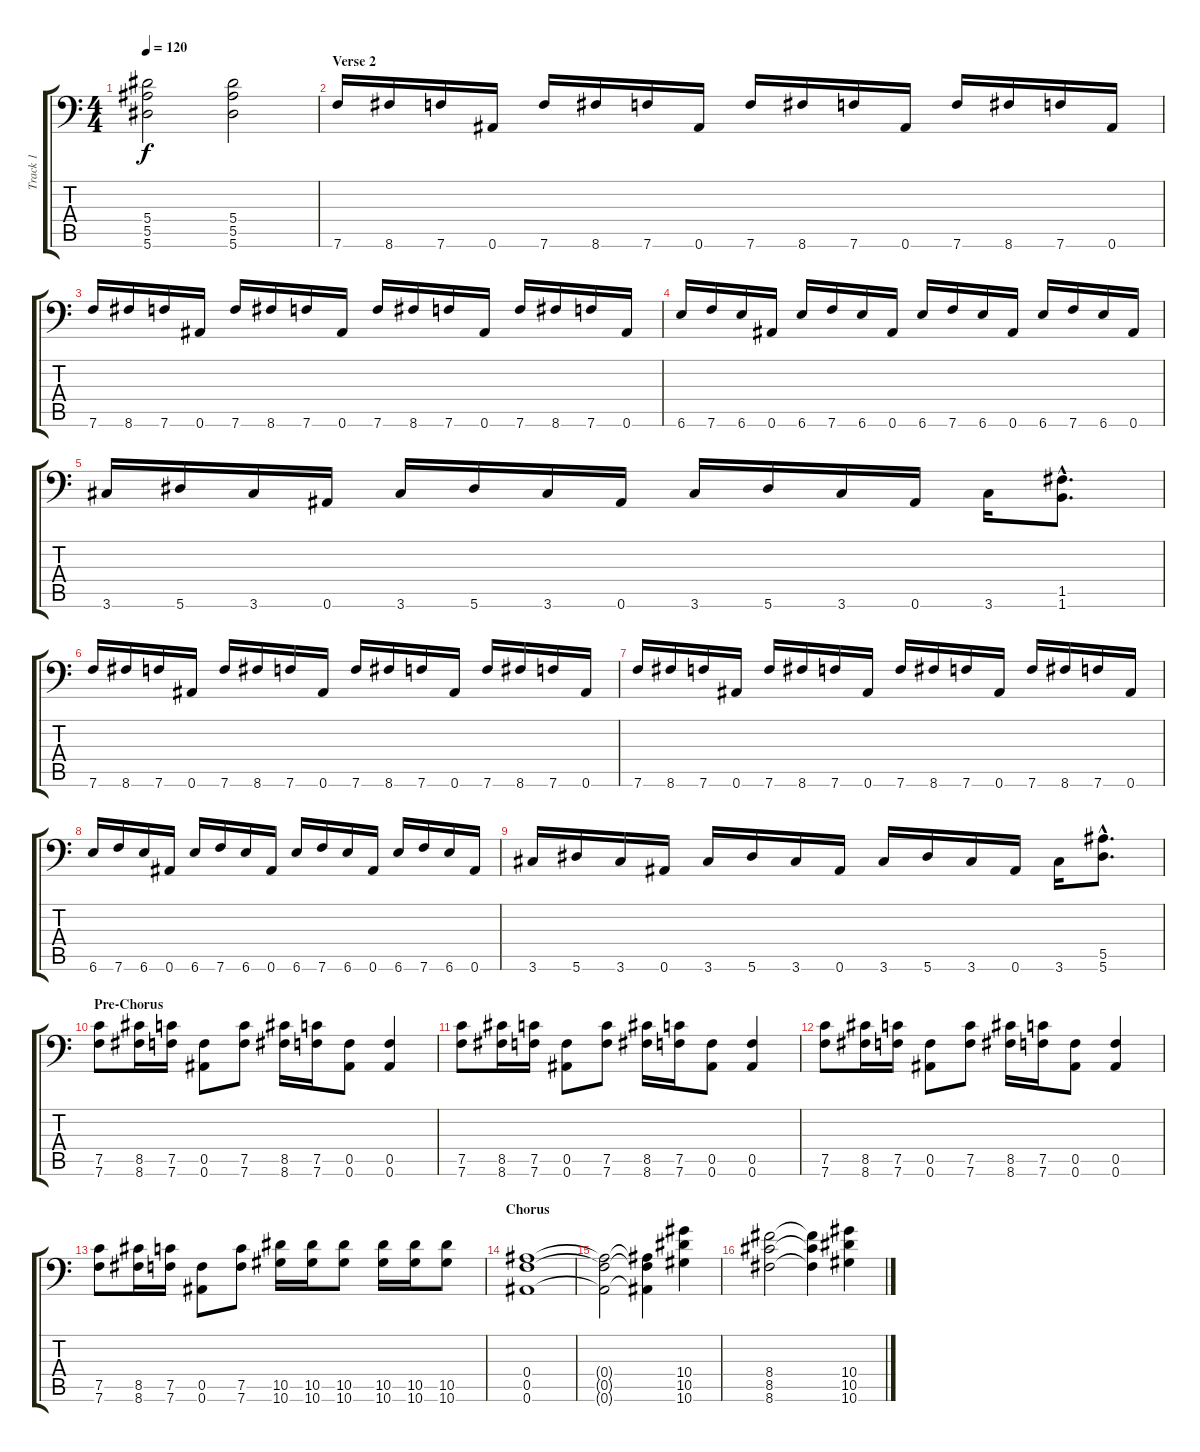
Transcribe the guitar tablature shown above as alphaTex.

\track ("Track 1" "Track 1") {instrument distortionguitar}
\staff {score tabs}
\tuning (C4 G3 Eb3 Bb2 F2 Bb1) {hide}
\ts (4 4)
\tempo 120
\clef f4
\ks c
(5.4 5.5 5.6).2{dy f} (5.4 5.5 5.6).2 |
\section ("" "Verse 2")
7.6.16 8.6.16 7.6.16 0.6.16 7.6.16 8.6.16 7.6.16 0.6.16 7.6.16 8.6.16 7.6.16 0.6.16 7.6.16 8.6.16 7.6.16 0.6.16 |
7.6.16 8.6.16 7.6.16 0.6.16 7.6.16 8.6.16 7.6.16 0.6.16 7.6.16 8.6.16 7.6.16 0.6.16 7.6.16 8.6.16 7.6.16 0.6.16 |
6.6.16 7.6.16 6.6.16 0.6.16 6.6.16 7.6.16 6.6.16 0.6.16 6.6.16 7.6.16 6.6.16 0.6.16 6.6.16 7.6.16 6.6.16 0.6.16 |
3.6.16 5.6.16 3.6.16 0.6.16 3.6.16 5.6.16 3.6.16 0.6.16 3.6.16 5.6.16 3.6.16 0.6.16 3.6.16 (1.5{hac} 1.6{hac}).8{d} |
7.6.16 8.6.16 7.6.16 0.6.16 7.6.16 8.6.16 7.6.16 0.6.16 7.6.16 8.6.16 7.6.16 0.6.16 7.6.16 8.6.16 7.6.16 0.6.16 |
7.6.16 8.6.16 7.6.16 0.6.16 7.6.16 8.6.16 7.6.16 0.6.16 7.6.16 8.6.16 7.6.16 0.6.16 7.6.16 8.6.16 7.6.16 0.6.16 |
6.6.16 7.6.16 6.6.16 0.6.16 6.6.16 7.6.16 6.6.16 0.6.16 6.6.16 7.6.16 6.6.16 0.6.16 6.6.16 7.6.16 6.6.16 0.6.16 |
3.6.16 5.6.16 3.6.16 0.6.16 3.6.16 5.6.16 3.6.16 0.6.16 3.6.16 5.6.16 3.6.16 0.6.16 3.6.16 (5.5{hac} 5.6{hac}).8{d} |
\section ("" "Pre-Chorus")
(7.5 7.6).8 (8.5 8.6).16 (7.5 7.6).16 (0.5 0.6).8 (7.5 7.6).8 (8.5 8.6).16 (7.5 7.6).16 (0.5 0.6).8 (0.5 0.6).4 |
(7.5 7.6).8 (8.5 8.6).16 (7.5 7.6).16 (0.5 0.6).8 (7.5 7.6).8 (8.5 8.6).16 (7.5 7.6).16 (0.5 0.6).8 (0.5 0.6).4 |
(7.5 7.6).8 (8.5 8.6).16 (7.5 7.6).16 (0.5 0.6).8 (7.5 7.6).8 (8.5 8.6).16 (7.5 7.6).16 (0.5 0.6).8 (0.5 0.6).4 |
(7.5 7.6).8 (8.5 8.6).16 (7.5 7.6).16 (0.5 0.6).8 (7.5 7.6).8 (10.5 10.6).16 (10.5 10.6).16 (10.5 10.6).8 (10.5 10.6).16 (10.5 10.6).16 (10.5 10.6).8 |
\section ("" "Chorus")
(0.4 0.5 0.6).1 |
(0.4{t} 0.5{t} 0.6{t}).2 (0.4{t} 0.5{t} 0.6{t}).4 (10.4 10.5 10.6).4 |
(8.4 8.5 8.6).2 (8.4{t} 8.5{t} 8.6{t}).4 (10.4 10.5 10.6).4
